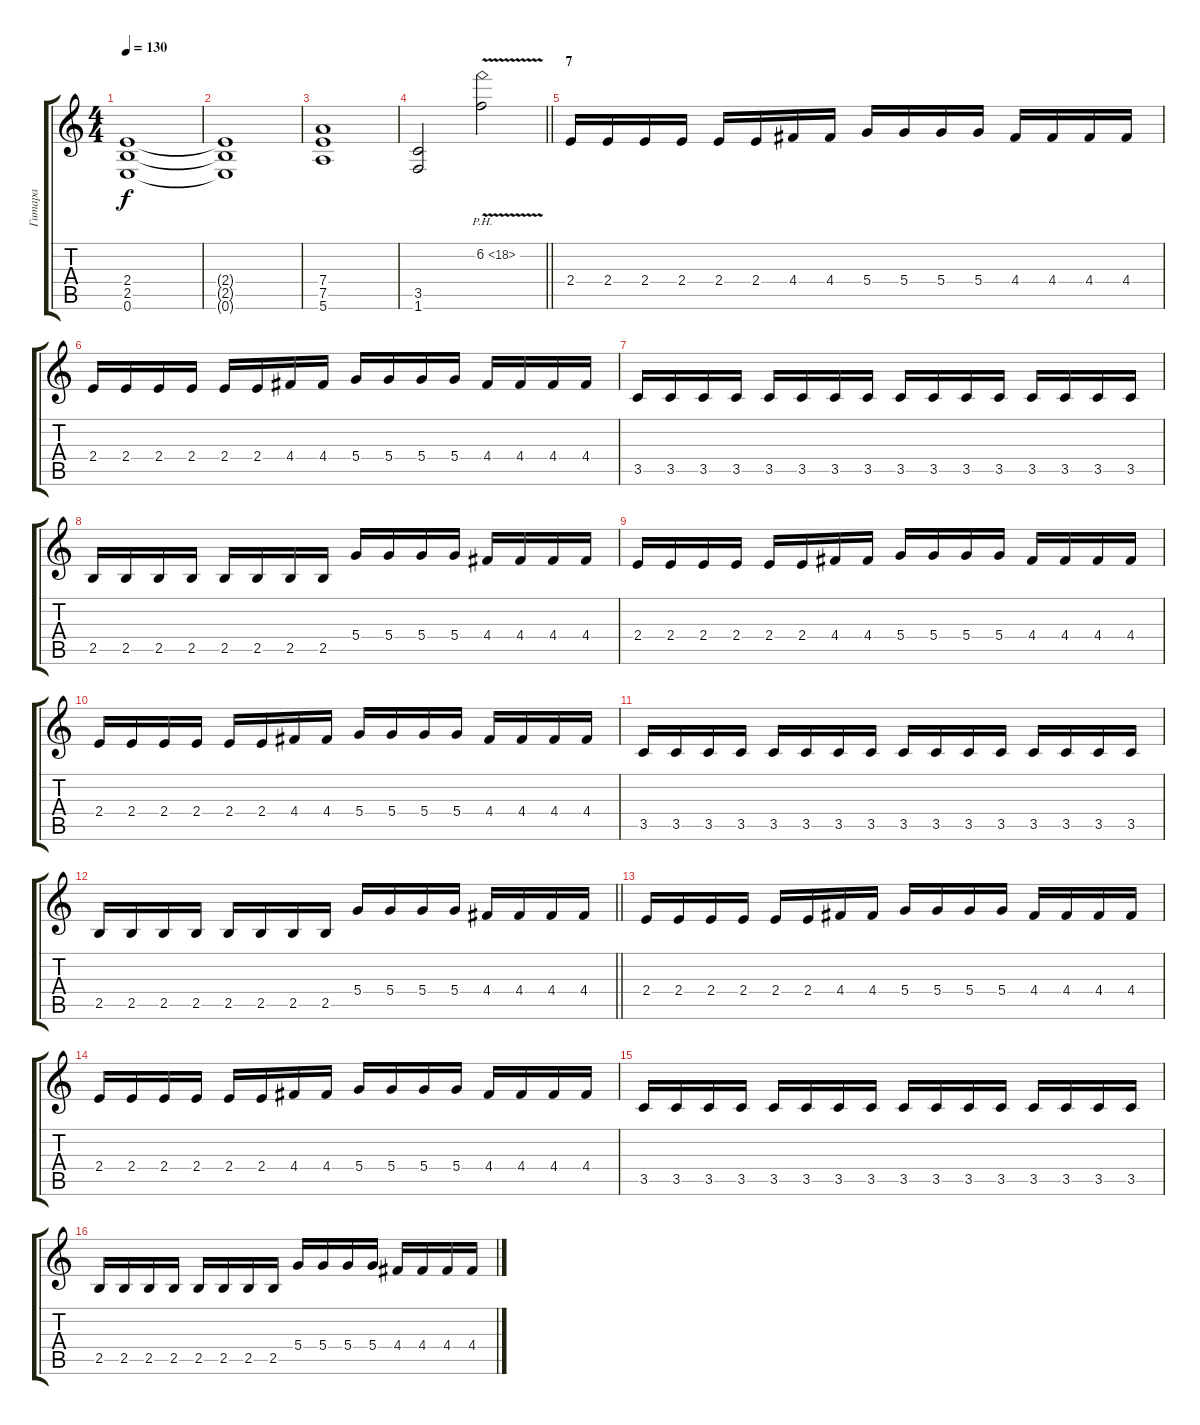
\track ("Гитара" "Гитара") {instrument distortionguitar}
\staff {score tabs}
\tuning (E4 B3 G3 D3 A2 E2) {hide}
\ts (4 4)
\tempo 130
\clef g2
\ks c
(2.4 2.5 0.6).1{dy f} |
(2.4{t} 2.5{t} 0.6{t}).1 |
(7.4 7.5 5.6).1 |
\barLineRight lightlight
(3.5 1.6).2 6.2{ph 12 v}.2 |
\section ("" "7")
2.4.16 2.4.16 2.4.16 2.4.16 2.4.16 2.4.16 4.4.16 4.4.16 5.4.16 5.4.16 5.4.16 5.4.16 4.4.16 4.4.16 4.4.16 4.4.16 |
2.4.16 2.4.16 2.4.16 2.4.16 2.4.16 2.4.16 4.4.16 4.4.16 5.4.16 5.4.16 5.4.16 5.4.16 4.4.16 4.4.16 4.4.16 4.4.16 |
3.5.16 3.5.16 3.5.16 3.5.16 3.5.16 3.5.16 3.5.16 3.5.16 3.5.16 3.5.16 3.5.16 3.5.16 3.5.16 3.5.16 3.5.16 3.5.16 |
2.5.16 2.5.16 2.5.16 2.5.16 2.5.16 2.5.16 2.5.16 2.5.16 5.4.16 5.4.16 5.4.16 5.4.16 4.4.16 4.4.16 4.4.16 4.4.16 |
2.4.16 2.4.16 2.4.16 2.4.16 2.4.16 2.4.16 4.4.16 4.4.16 5.4.16 5.4.16 5.4.16 5.4.16 4.4.16 4.4.16 4.4.16 4.4.16 |
2.4.16 2.4.16 2.4.16 2.4.16 2.4.16 2.4.16 4.4.16 4.4.16 5.4.16 5.4.16 5.4.16 5.4.16 4.4.16 4.4.16 4.4.16 4.4.16 |
3.5.16 3.5.16 3.5.16 3.5.16 3.5.16 3.5.16 3.5.16 3.5.16 3.5.16 3.5.16 3.5.16 3.5.16 3.5.16 3.5.16 3.5.16 3.5.16 |
\barLineRight lightlight
2.5.16 2.5.16 2.5.16 2.5.16 2.5.16 2.5.16 2.5.16 2.5.16 5.4.16 5.4.16 5.4.16 5.4.16 4.4.16 4.4.16 4.4.16 4.4.16 |
2.4.16 2.4.16 2.4.16 2.4.16 2.4.16 2.4.16 4.4.16 4.4.16 5.4.16 5.4.16 5.4.16 5.4.16 4.4.16 4.4.16 4.4.16 4.4.16 |
2.4.16 2.4.16 2.4.16 2.4.16 2.4.16 2.4.16 4.4.16 4.4.16 5.4.16 5.4.16 5.4.16 5.4.16 4.4.16 4.4.16 4.4.16 4.4.16 |
3.5.16 3.5.16 3.5.16 3.5.16 3.5.16 3.5.16 3.5.16 3.5.16 3.5.16 3.5.16 3.5.16 3.5.16 3.5.16 3.5.16 3.5.16 3.5.16 |
2.5.16 2.5.16 2.5.16 2.5.16 2.5.16 2.5.16 2.5.16 2.5.16 5.4.16 5.4.16 5.4.16 5.4.16 4.4.16 4.4.16 4.4.16 4.4.16
